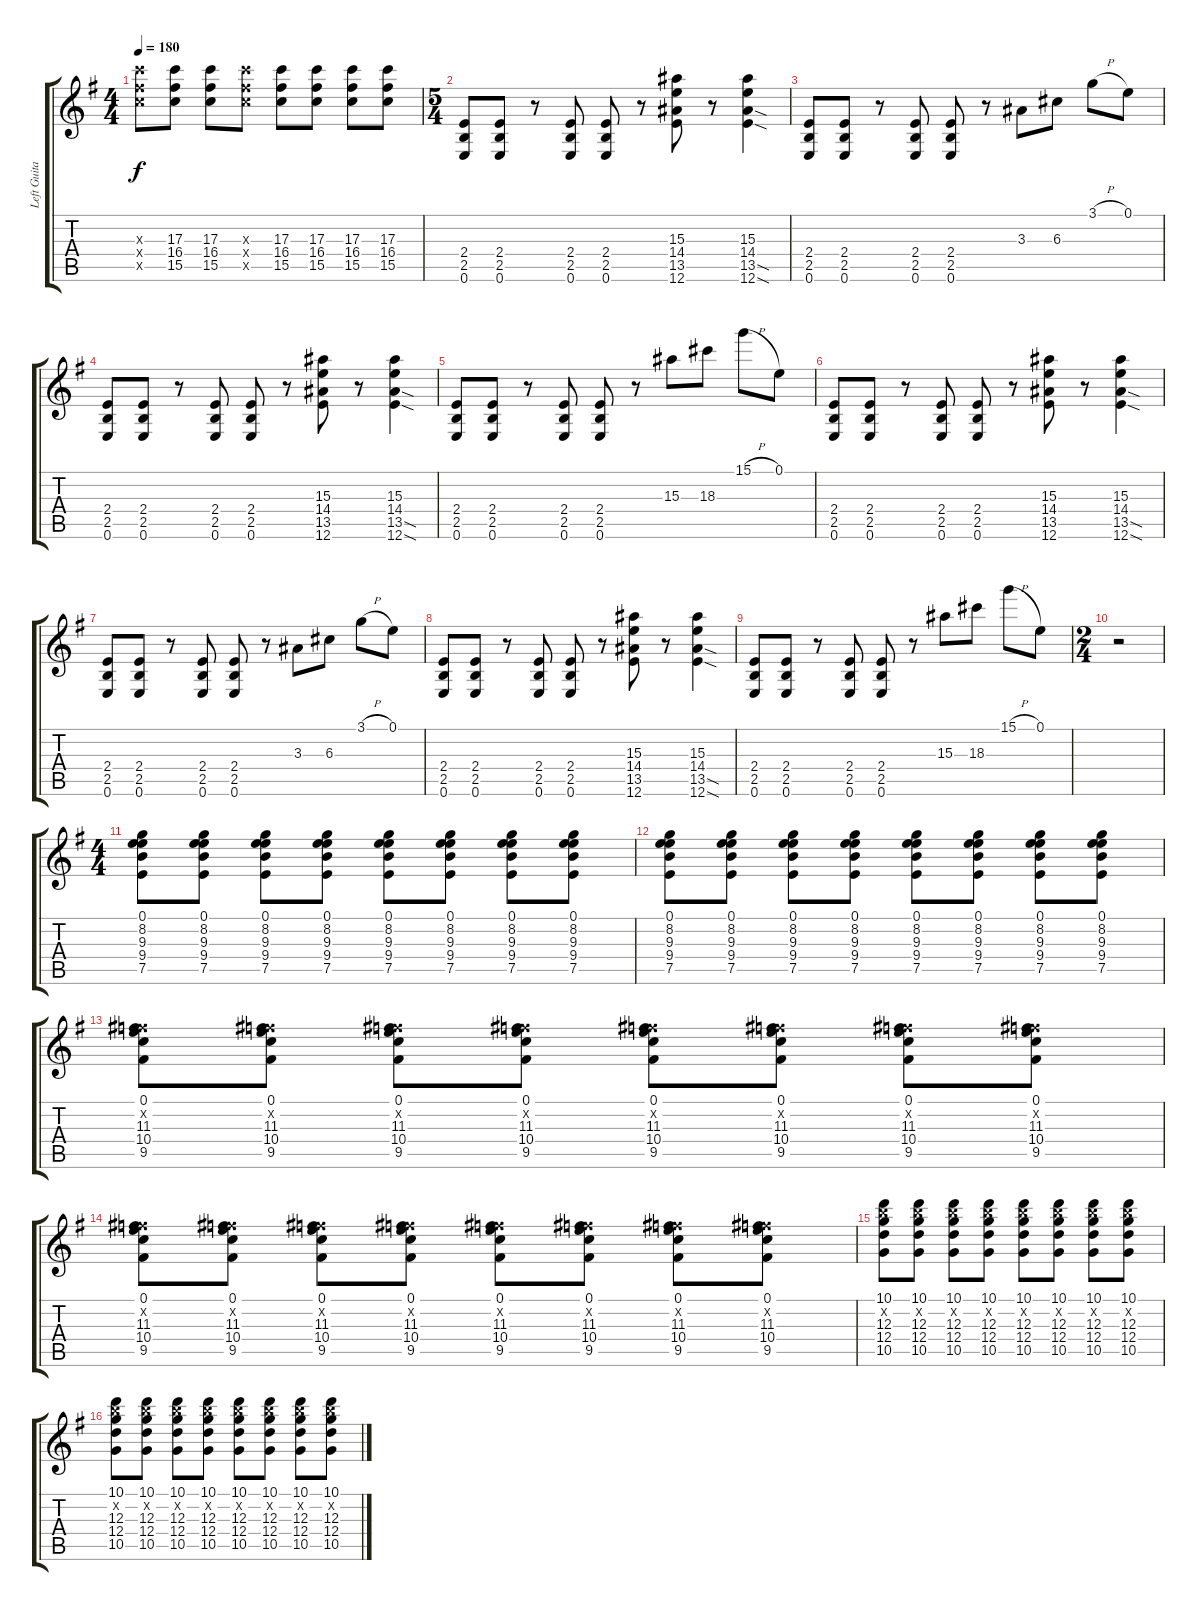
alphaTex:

\track ("Left Guitar" "Left Guita") {instrument distortionguitar}
\staff {score tabs}
\tuning (E4 B3 G3 D3 A2 E2) {hide}
\ts (4 4)
\tempo 180
\clef g2
\ks g
(17.3{x} 16.4{x} 15.5{x}).8{dy f} (17.3 16.4 15.5).8 (17.3 16.4 15.5).8 (17.3{x} 16.4{x} 15.5{x}).8 (17.3 16.4 15.5).8 (17.3 16.4 15.5).8 (17.3 16.4 15.5).8 (17.3 16.4 15.5).8 |
\ts (5 4)
(2.4 2.5 0.6).8 (2.4 2.5 0.6).8 r.8 (2.4 2.5 0.6).8 (2.4 2.5 0.6).8 r.8 (15.3 14.4 13.5 12.6).8 r.8 (15.3 14.4 13.5{sod} 12.6{sod}).4 |
(2.4 2.5 0.6).8 (2.4 2.5 0.6).8 r.8 (2.4 2.5 0.6).8 (2.4 2.5 0.6).8 r.8 3.3.8 6.3.8 3.1{h}.8 0.1.8 |
(2.4 2.5 0.6).8 (2.4 2.5 0.6).8 r.8 (2.4 2.5 0.6).8 (2.4 2.5 0.6).8 r.8 (15.3 14.4 13.5 12.6).8 r.8 (15.3 14.4 13.5{sod} 12.6{sod}).4 |
(2.4 2.5 0.6).8 (2.4 2.5 0.6).8 r.8 (2.4 2.5 0.6).8 (2.4 2.5 0.6).8 r.8 15.3.8 18.3.8 15.1{h}.8 0.1.8 |
(2.4 2.5 0.6).8 (2.4 2.5 0.6).8 r.8 (2.4 2.5 0.6).8 (2.4 2.5 0.6).8 r.8 (15.3 14.4 13.5 12.6).8 r.8 (15.3 14.4 13.5{sod} 12.6{sod}).4 |
(2.4 2.5 0.6).8 (2.4 2.5 0.6).8 r.8 (2.4 2.5 0.6).8 (2.4 2.5 0.6).8 r.8 3.3.8 6.3.8 3.1{h}.8 0.1.8 |
(2.4 2.5 0.6).8 (2.4 2.5 0.6).8 r.8 (2.4 2.5 0.6).8 (2.4 2.5 0.6).8 r.8 (15.3 14.4 13.5 12.6).8 r.8 (15.3 14.4 13.5{sod} 12.6{sod}).4 |
(2.4 2.5 0.6).8 (2.4 2.5 0.6).8 r.8 (2.4 2.5 0.6).8 (2.4 2.5 0.6).8 r.8 15.3.8 18.3.8 15.1{h}.8 0.1.8 |
\ts (2 4)
r.2 |
\ts (4 4)
(0.1 8.2 9.3 9.4 7.5).8 (0.1 8.2 9.3 9.4 7.5).8 (0.1 8.2 9.3 9.4 7.5).8 (0.1 8.2 9.3 9.4 7.5).8 (0.1 8.2 9.3 9.4 7.5).8 (0.1 8.2 9.3 9.4 7.5).8 (0.1 8.2 9.3 9.4 7.5).8 (0.1 8.2 9.3 9.4 7.5).8 |
(0.1 8.2 9.3 9.4 7.5).8 (0.1 8.2 9.3 9.4 7.5).8 (0.1 8.2 9.3 9.4 7.5).8 (0.1 8.2 9.3 9.4 7.5).8 (0.1 8.2 9.3 9.4 7.5).8 (0.1 8.2 9.3 9.4 7.5).8 (0.1 8.2 9.3 9.4 7.5).8 (0.1 8.2 9.3 9.4 7.5).8 |
(0.1 6.2{x} 11.3 10.4 9.5).8 (0.1 6.2{x} 11.3 10.4 9.5).8 (0.1 6.2{x} 11.3 10.4 9.5).8 (0.1 6.2{x} 11.3 10.4 9.5).8 (0.1 6.2{x} 11.3 10.4 9.5).8 (0.1 6.2{x} 11.3 10.4 9.5).8 (0.1 6.2{x} 11.3 10.4 9.5).8 (0.1 6.2{x} 11.3 10.4 9.5).8 |
(0.1 6.2{x} 11.3 10.4 9.5).8 (0.1 6.2{x} 11.3 10.4 9.5).8 (0.1 6.2{x} 11.3 10.4 9.5).8 (0.1 6.2{x} 11.3 10.4 9.5).8 (0.1 6.2{x} 11.3 10.4 9.5).8 (0.1 6.2{x} 11.3 10.4 9.5).8 (0.1 6.2{x} 11.3 10.4 9.5).8 (0.1 6.2{x} 11.3 10.4 9.5).8 |
(10.1 12.2{x} 12.3 12.4 10.5).8 (10.1 12.2{x} 12.3 12.4 10.5).8 (10.1 12.2{x} 12.3 12.4 10.5).8 (10.1 12.2{x} 12.3 12.4 10.5).8 (10.1 12.2{x} 12.3 12.4 10.5).8 (10.1 12.2{x} 12.3 12.4 10.5).8 (10.1 12.2{x} 12.3 12.4 10.5).8 (10.1 12.2{x} 12.3 12.4 10.5).8 |
(10.1 12.2{x} 12.3 12.4 10.5).8 (10.1 12.2{x} 12.3 12.4 10.5).8 (10.1 12.2{x} 12.3 12.4 10.5).8 (10.1 12.2{x} 12.3 12.4 10.5).8 (10.1 12.2{x} 12.3 12.4 10.5).8 (10.1 12.2{x} 12.3 12.4 10.5).8 (10.1 12.2{x} 12.3 12.4 10.5).8 (10.1 12.2{x} 12.3 12.4 10.5).8
